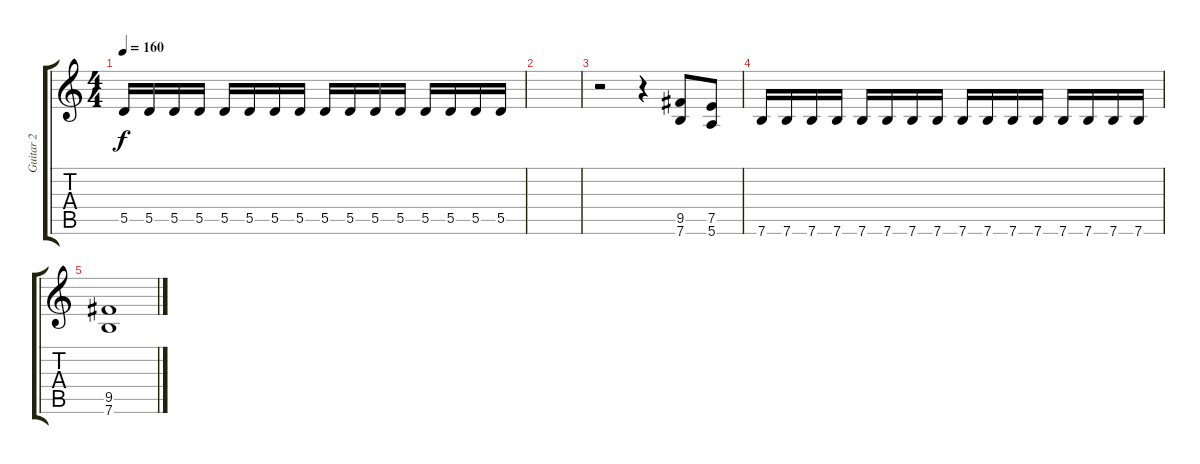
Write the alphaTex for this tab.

\track ("Guitar 2" "Guitar 2") {instrument distortionguitar}
\staff {score tabs}
\tuning (E4 B3 G3 D3 A2 E2) {hide}
\ts (4 4)
\tempo 160
\clef g2
\ks c
5.5.16{dy f} 5.5.16 5.5.16 5.5.16 5.5.16 5.5.16 5.5.16 5.5.16 5.5.16 5.5.16 5.5.16 5.5.16 5.5.16 5.5.16 5.5.16 5.5.16 |
|
r.2 r.4 (9.5 7.6).8 (7.5 5.6).8 |
7.6.16 7.6.16 7.6.16 7.6.16 7.6.16 7.6.16 7.6.16 7.6.16 7.6.16 7.6.16 7.6.16 7.6.16 7.6.16 7.6.16 7.6.16 7.6.16 |
(9.5 7.6).1
